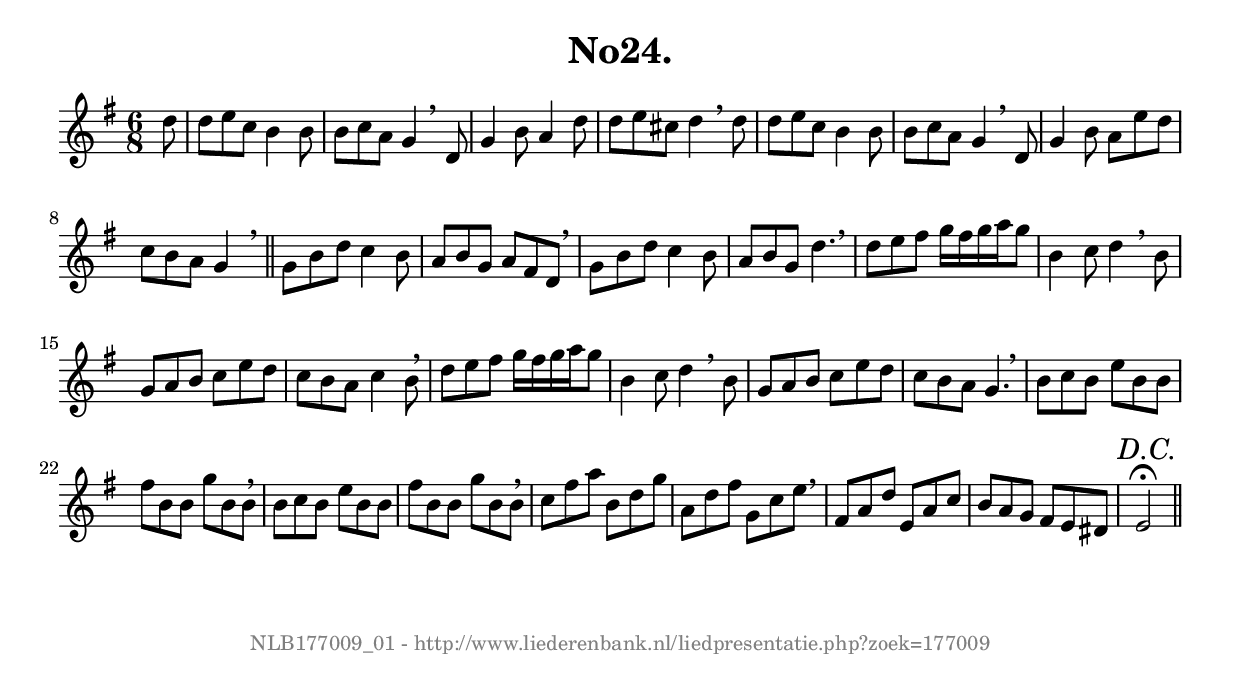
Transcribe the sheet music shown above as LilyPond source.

%
% produced by wce2krn 1.64 (7 June 2014)
%
\version"2.16"
#(append! paper-alist '(("long" . (cons (* 210 mm) (* 2000 mm)))))
#(set-default-paper-size "long")
sb = {\breathe}
mBreak = {\breathe }
bBreak = {\breathe }
x = {\once\override NoteHead #'style = #'cross }
gl=\glissando
itime={\override Staff.TimeSignature #'stencil = ##f }
ficta = {\once\set suggestAccidentals = ##t}
fine = {\once\override Score.RehearsalMark #'self-alignment-X = #1 \mark \markup {\italic{Fine}}}
dc = {\once\override Score.RehearsalMark #'self-alignment-X = #1 \mark \markup {\italic{D.C.}}}
dcf = {\once\override Score.RehearsalMark #'self-alignment-X = #1 \mark \markup {\italic{D.C. al Fine}}}
dcc = {\once\override Score.RehearsalMark #'self-alignment-X = #1 \mark \markup {\italic{D.C. al Coda}}}
ds = {\once\override Score.RehearsalMark #'self-alignment-X = #1 \mark \markup {\italic{D.S.}}}
dsf = {\once\override Score.RehearsalMark #'self-alignment-X = #1 \mark \markup {\italic{D.S. al Fine}}}
dsc = {\once\override Score.RehearsalMark #'self-alignment-X = #1 \mark \markup {\italic{D.S. al Coda}}}
pv = {\set Score.repeatCommands = #'((volta "1"))}
sv = {\set Score.repeatCommands = #'((volta "2"))}
tv = {\set Score.repeatCommands = #'((volta "3"))}
qv = {\set Score.repeatCommands = #'((volta "4"))}
xv = {\set Score.repeatCommands = #'((volta #f))}
\header{ tagline = ""
title = "No24."
}
\score {{
\key g \major
\relative g'
{
\set melismaBusyProperties = #'()
\partial 32*4
\time 6/8
\tempo 4=120
\override Score.MetronomeMark #'transparent = ##t
\override Score.RehearsalMark #'break-visibility = #(vector #t #t #f)
d'8 d e c b4 b8 b c a g4 \sb d8 g4 b8 a4 d8 d e cis d4 \mBreak
d8 d e c b4 b8 b c a g4 \sb d8 g4 b8 a e' d c b a g4 s8 \bar "||" \bBreak
g8 b d c4 b8 a b g a fis d \sb g b d c4 b8 a b g d'4. \mBreak \bar "|"
d8 e fis g16 fis g a g8 b,4 c8 d4 \sb b8 g a b c e d c b a c4 b8 \mBreak \bar "|"
d8 e fis g16 fis g a g8 b,4 c8 d4 \sb b8 g a b c e d c b a g4. \mBreak \bar "|"
b8 c b e b b fis' b, b g' b, b \sb b c b e b b fis' b, b g' b, b \mBreak \bar "|"
c8 fis a b, d g a, d fis g, c e \sb fis, a d e, a c b a g fis e dis e2\fermata \dc \bar "||"
 }}
 \midi { }
 \layout {
            indent = 0.0\cm
}
}
\markup { \vspace #0 } \markup { \with-color #grey \fill-line { \center-column { \smaller "NLB177009_01 - http://www.liederenbank.nl/liedpresentatie.php?zoek=177009" } } }
